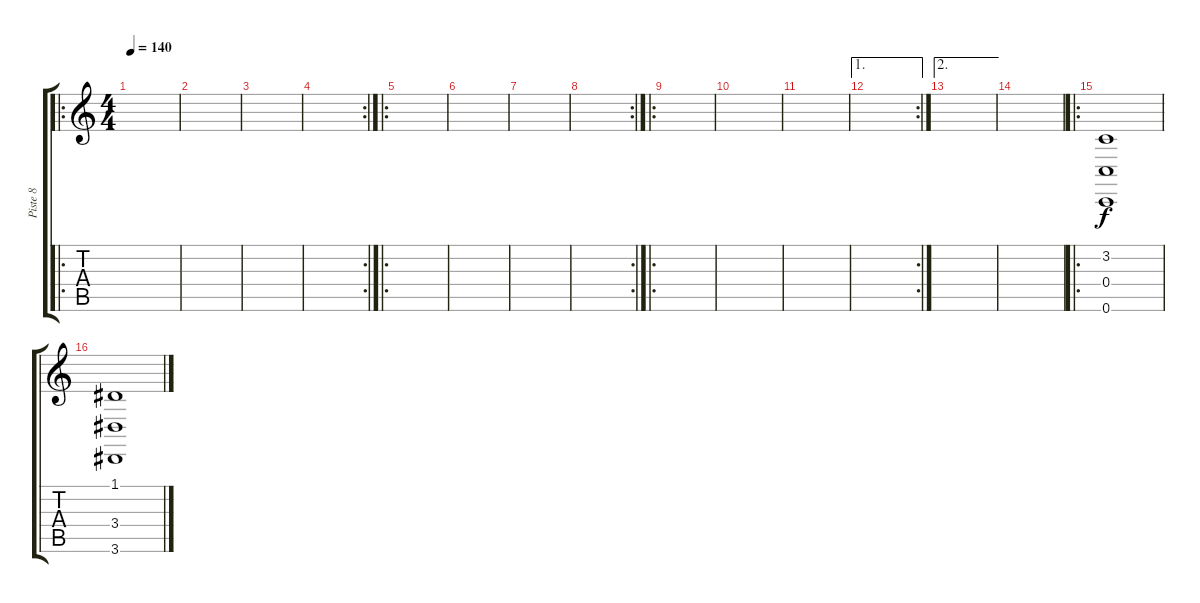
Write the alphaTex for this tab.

\track ("Piste 8" "Piste 8") {instrument stringensemble1}
\staff {score tabs}
\tuning (D4 A3 F3 C3 G2 C2) {hide}
\ro
\ts (4 4)
\tempo 140
\clef g2
\ks c
|
|
|
\rc 2
|
\ro
|
|
|
\rc 2
|
\ro
|
|
|
\ae 1
\rc 2
|
\ae 2
|
|
\ro
(3.2 0.4 0.6).1 |
(1.1 3.4 3.6).1
